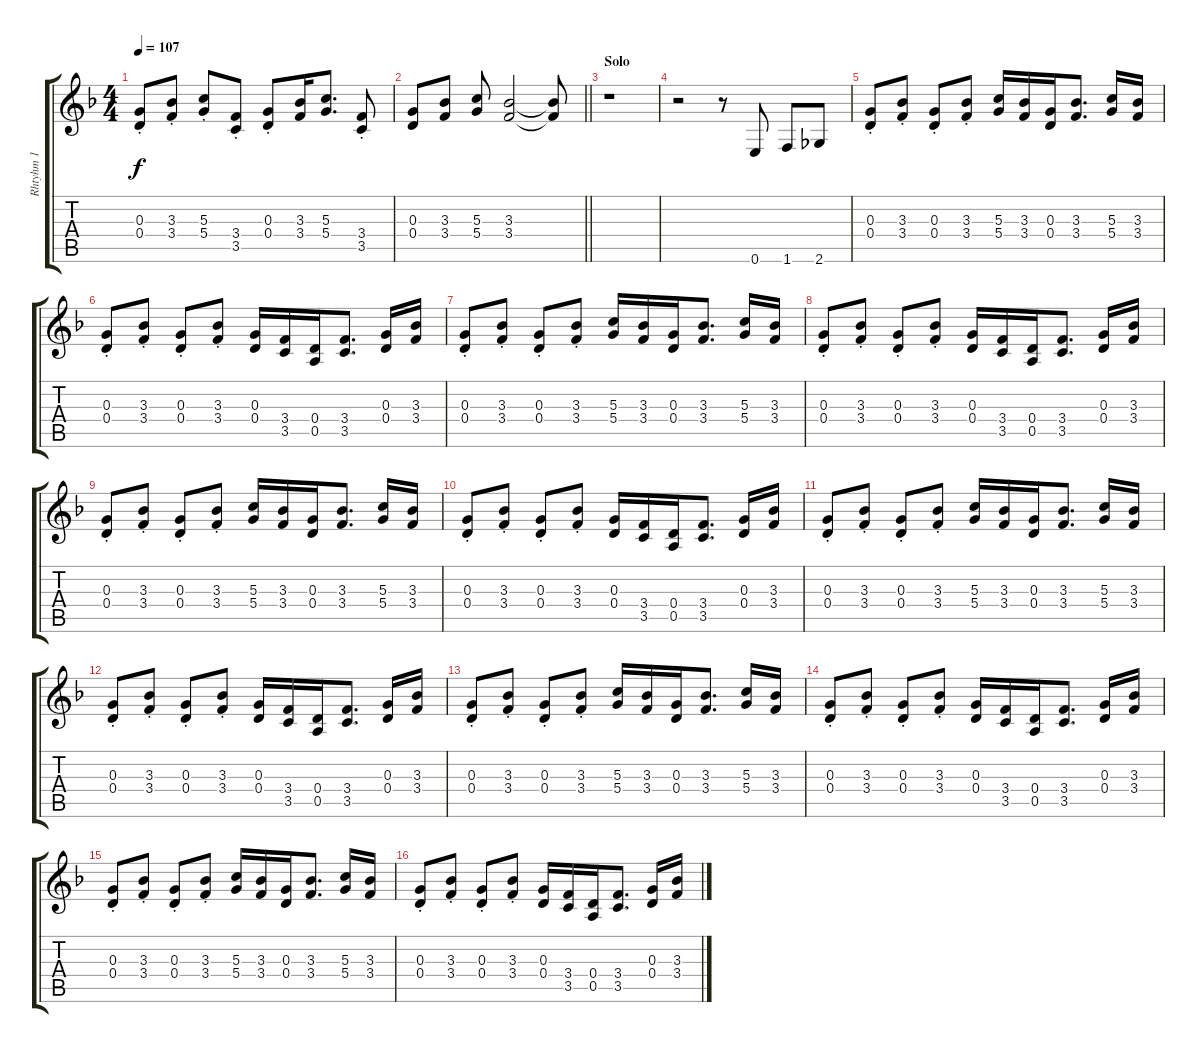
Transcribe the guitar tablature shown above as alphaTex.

\track ("Rhtyhm 1" "Rhtyhm 1") {instrument distortionguitar}
\staff {score tabs}
\tuning (E4 B3 G3 D3 A2 E2) {hide}
\ts (4 4)
\tempo 107
\clef g2
\ks f
(0.3{st} 0.4{st}).8{dy f} (3.3{st} 3.4{st}).8 (5.3{st} 5.4{st}).8 (3.4{st} 3.5{st}).8 (0.3{st} 0.4{st}).8 (3.3 3.4).16 (5.3 5.4).8{d} (3.4{st} 3.5{st}).8 |
\barLineRight lightlight
(0.3 0.4).8 (3.3 3.4).8 (5.3 5.4).8 (3.3 3.4).2 (3.3{t} 3.4{t}).8 |
\section ("" "Solo")
r.1 |
r.2 r.8 0.6.8 1.6.8 2.6.8 |
(0.3{st} 0.4{st}).8 (3.3{st} 3.4{st}).8 (0.3{st} 0.4{st}).8 (3.3{st} 3.4{st}).8 (5.3 5.4).16 (3.3 3.4).16 (0.3 0.4).16 (3.3 3.4).8{d} (5.3 5.4).16 (3.3 3.4).16 |
(0.3{st} 0.4{st}).8 (3.3{st} 3.4{st}).8 (0.3{st} 0.4{st}).8 (3.3{st} 3.4{st}).8 (0.3 0.4).16 (3.4 3.5).16 (0.4 0.5).16 (3.4 3.5).8{d} (0.3 0.4).16 (3.3 3.4).16 |
(0.3{st} 0.4{st}).8 (3.3{st} 3.4{st}).8 (0.3{st} 0.4{st}).8 (3.3{st} 3.4{st}).8 (5.3 5.4).16 (3.3 3.4).16 (0.3 0.4).16 (3.3 3.4).8{d} (5.3 5.4).16 (3.3 3.4).16 |
(0.3{st} 0.4{st}).8 (3.3{st} 3.4{st}).8 (0.3{st} 0.4{st}).8 (3.3{st} 3.4{st}).8 (0.3 0.4).16 (3.4 3.5).16 (0.4 0.5).16 (3.4 3.5).8{d} (0.3 0.4).16 (3.3 3.4).16 |
(0.3{st} 0.4{st}).8 (3.3{st} 3.4{st}).8 (0.3{st} 0.4{st}).8 (3.3{st} 3.4{st}).8 (5.3 5.4).16 (3.3 3.4).16 (0.3 0.4).16 (3.3 3.4).8{d} (5.3 5.4).16 (3.3 3.4).16 |
(0.3{st} 0.4{st}).8 (3.3{st} 3.4{st}).8 (0.3{st} 0.4{st}).8 (3.3{st} 3.4{st}).8 (0.3 0.4).16 (3.4 3.5).16 (0.4 0.5).16 (3.4 3.5).8{d} (0.3 0.4).16 (3.3 3.4).16 |
(0.3{st} 0.4{st}).8 (3.3{st} 3.4{st}).8 (0.3{st} 0.4{st}).8 (3.3{st} 3.4{st}).8 (5.3 5.4).16 (3.3 3.4).16 (0.3 0.4).16 (3.3 3.4).8{d} (5.3 5.4).16 (3.3 3.4).16 |
(0.3{st} 0.4{st}).8 (3.3{st} 3.4{st}).8 (0.3{st} 0.4{st}).8 (3.3{st} 3.4{st}).8 (0.3 0.4).16 (3.4 3.5).16 (0.4 0.5).16 (3.4 3.5).8{d} (0.3 0.4).16 (3.3 3.4).16 |
(0.3{st} 0.4{st}).8 (3.3{st} 3.4{st}).8 (0.3{st} 0.4{st}).8 (3.3{st} 3.4{st}).8 (5.3 5.4).16 (3.3 3.4).16 (0.3 0.4).16 (3.3 3.4).8{d} (5.3 5.4).16 (3.3 3.4).16 |
(0.3{st} 0.4{st}).8 (3.3{st} 3.4{st}).8 (0.3{st} 0.4{st}).8 (3.3{st} 3.4{st}).8 (0.3 0.4).16 (3.4 3.5).16 (0.4 0.5).16 (3.4 3.5).8{d} (0.3 0.4).16 (3.3 3.4).16 |
(0.3{st} 0.4{st}).8 (3.3{st} 3.4{st}).8 (0.3{st} 0.4{st}).8 (3.3{st} 3.4{st}).8 (5.3 5.4).16 (3.3 3.4).16 (0.3 0.4).16 (3.3 3.4).8{d} (5.3 5.4).16 (3.3 3.4).16 |
(0.3{st} 0.4{st}).8 (3.3{st} 3.4{st}).8 (0.3{st} 0.4{st}).8 (3.3{st} 3.4{st}).8 (0.3 0.4).16 (3.4 3.5).16 (0.4 0.5).16 (3.4 3.5).8{d} (0.3 0.4).16 (3.3 3.4).16
